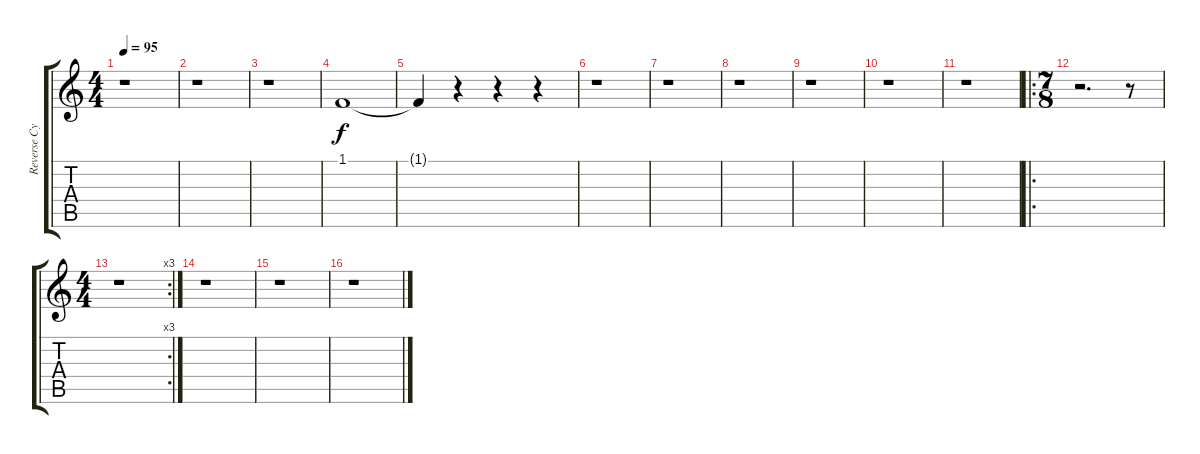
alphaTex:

\track ("Reverse Cymbal" "Reverse Cy") {instrument reversecymbal}
\staff {score tabs}
\tuning (E4 B3 G3 D3 A2 B1) {hide}
\ts (4 4)
\tempo 95
\clef g2
\ks c
r.1{dy f} |
r.1 |
r.1 |
1.1.1 |
1.1{t}.4 r.4 r.4 r.4 |
r.1 |
r.1 |
r.1 |
r.1 |
r.1 |
r.1 |
\ro
\ts (7 8)
r.2{d} r.8 |
\rc 3
\ts (4 4)
r.1 |
r.1 |
r.1 |
r.1
